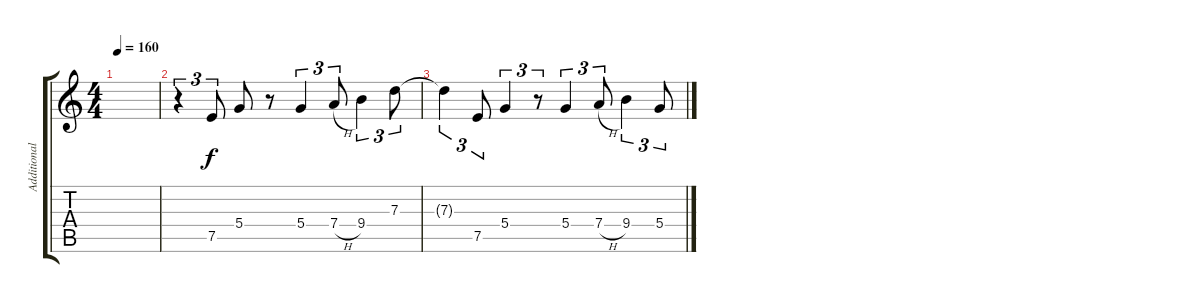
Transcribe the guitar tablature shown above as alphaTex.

\track ("Additional Guitar 3" "Additional") {instrument acousticguitarsteel}
\staff {score tabs}
\tuning (E4 B3 G3 D3 A2 E2) {hide}
\ts (4 4)
\tempo 160
\clef g2
\ks c
|
r.4{tu (3 2)} 7.5.8{tu (3 2)} 5.4.8 r.8 5.4.4{tu (3 2)} 7.4{h}.8{tu (3 2)} 9.4.4{tu (3 2)} 7.3.8{tu (3 2)} |
7.3{t}.4{tu (3 2)} 7.5.8{tu (3 2)} 5.4.4{tu (3 2)} r.8{tu (3 2)} 5.4.4{tu (3 2)} 7.4{h}.8{tu (3 2)} 9.4.4{tu (3 2)} 5.4.8{tu (3 2)}
